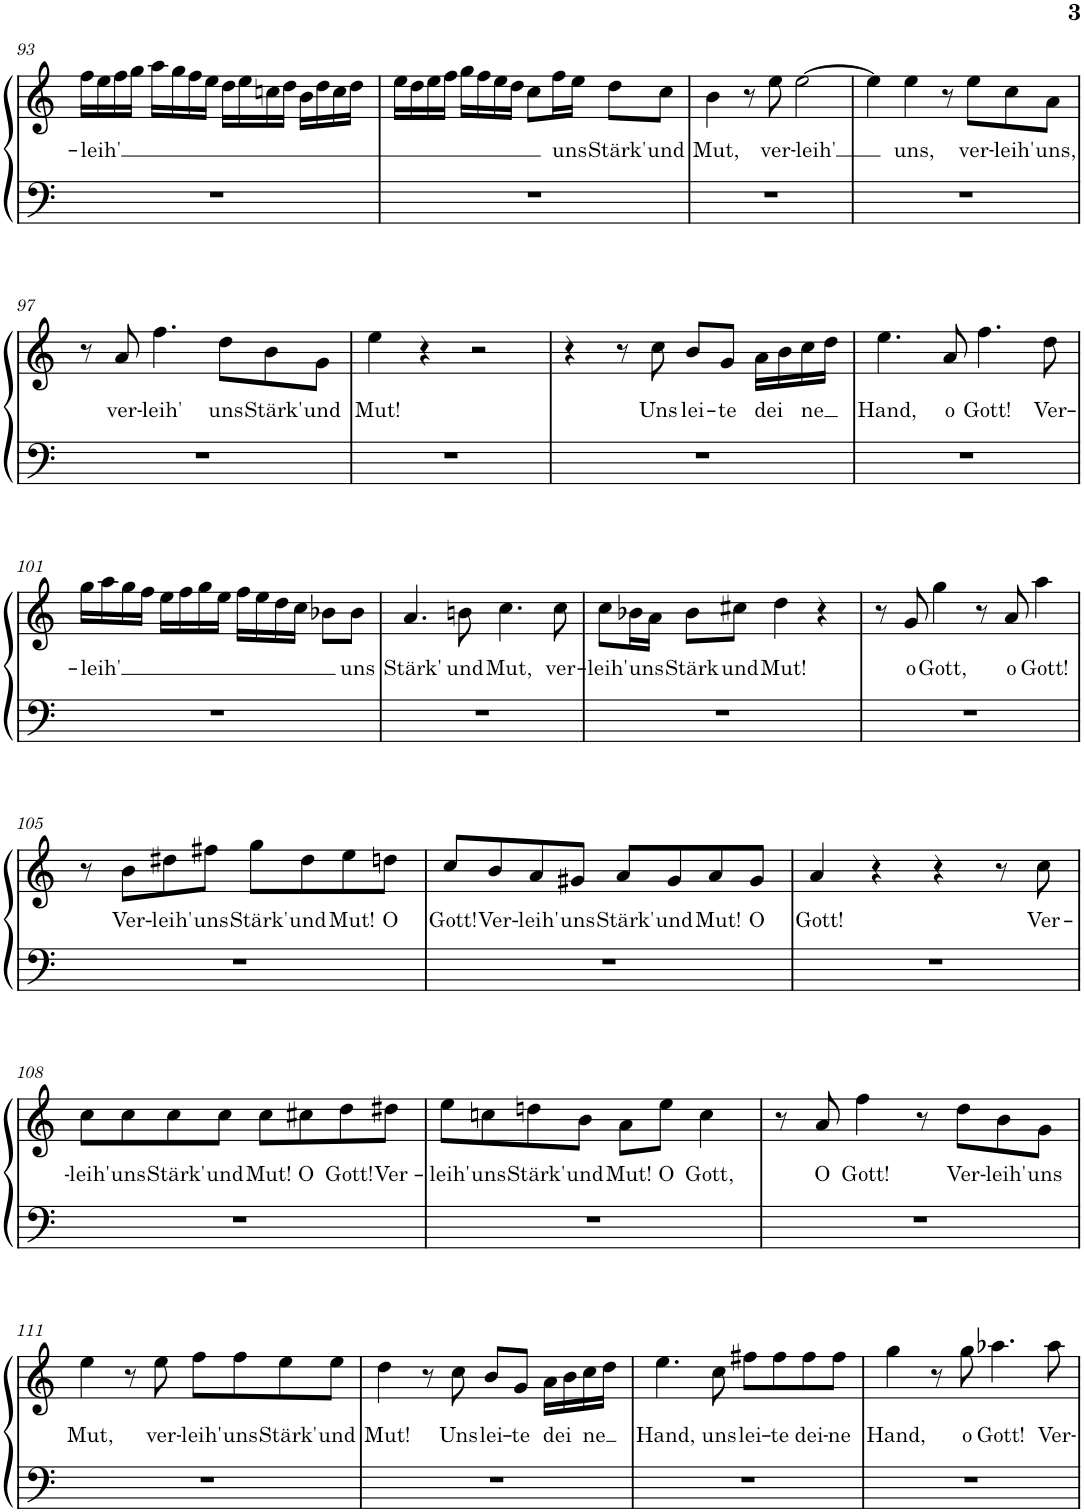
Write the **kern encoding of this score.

**kern	**kern	**text
*part1	*part1	*part1
*staff2	*staff1	*staff1
*I"Piano	*	*
*I'Pno.	*	*
!!LO:PB:g=z
*clefF4	*clefG2	*
*k[]	*k[]	*
*M4/4	*M4/4	*
*met(c)	*met(c)	*
=93	=93	=93
!	!	!LO:LY:b
1r	16ff\LL	-leih'
.	16ee\	.
.	16ff\	.
.	16gg\JJ	.
.	16aa\LL	.
.	16gg\	.
.	16ff\	.
.	16ee\JJ	.
.	16dd\LL	.
.	16ee\	.
.	16ccn\	.
.	16dd\JJ	.
.	16b\LL	.
.	16dd\	.
.	16cc\	.
.	16dd\JJ	.
=94	=94	=94
1r	16ee\LL	.
.	16dd\	.
.	16ee\	.
.	16ff\JJ	.
.	16gg\LL	.
.	16ff\	.
.	16ee\	.
.	16dd\JJ	.
.	8cc\L	.
!	!	!LO:LY:b
.	16ff\L	uns
.	16ee\JJ	.
!	!	!LO:LY:b
.	8dd\L	Stärk'
!	!	!LO:LY:b
.	8cc\J	und
=95	=95	=95
!	!	!LO:LY:b
1r	4b\	Mut,
.	8r	.
!	!	!LO:LY:b
.	8ee\	ver-
!	!	!LO:LY:b
.	[2ee\	-leih'
=96	=96	=96
1r	4ee\]	.
!	!	!LO:LY:b
.	4ee\	uns,
.	8r	.
!	!	!LO:LY:b
.	8ee\L	ver-
!	!	!LO:LY:b
.	8cc\	-leih'
!	!	!LO:LY:b
.	8a\J	uns,
!!LO:LB:g=z
=97	=97	=97
1r	8r	.
!	!	!LO:LY:b
.	8a/	ver-
!	!	!LO:LY:b
.	4.ff\	-leih'
!	!	!LO:LY:b
.	8dd\L	uns
!	!	!LO:LY:b
.	8b\	Stärk'
!	!	!LO:LY:b
.	8g\J	und
=98	=98	=98
!	!	!LO:LY:b
1r	4ee\	Mut!
.	4r	.
.	2r	.
=99	=99	=99
1r	4r	.
.	8r	.
!	!	!LO:LY:b
.	8cc\	Uns
!	!	!LO:LY:b
.	8b/L	lei-
!	!	!LO:LY:b
.	8g/J	-te
!	!	!LO:LY:b
.	16a\LL	dei
.	16b\	.
!	!	!LO:LY:b
.	16cc\	ne
.	16dd\JJ	.
=100	=100	=100
!	!	!LO:LY:b
1r	4.ee\	Hand,
!	!	!LO:LY:b
.	8a/	o
!	!	!LO:LY:b
.	4.ff\	Gott!
!	!	!LO:LY:b
.	8dd\	Ver-
!!LO:LB:g=z
=101	=101	=101
!	!	!LO:LY:b
1r	16gg\LL	-leih'
.	16aa\	.
.	16gg\	.
.	16ff\JJ	.
.	16ee\LL	.
.	16ff\	.
.	16gg\	.
.	16ee\JJ	.
.	16ff\LL	.
.	16ee\	.
.	16dd\	.
.	16cc\JJ	.
.	8b-X\L	.
!	!	!LO:LY:b
.	8b-\J	uns
=102	=102	=102
!	!	!LO:LY:b
1r	4.a/	Stärk'
!	!	!LO:LY:b
.	8bn\	und
!	!	!LO:LY:b
.	4.cc\	Mut,
!	!	!LO:LY:b
.	8cc\	ver-
=103	=103	=103
!	!	!LO:LY:b
1r	8cc\L	-leih'
!	!	!LO:LY:b
.	16b-X\L	uns
.	16a\JJ	.
!	!	!LO:LY:b
.	8b-\L	Stärk
!	!	!LO:LY:b
.	8cc#X\J	und
!	!	!LO:LY:b
.	4dd\	Mut!
.	4r	.
=104	=104	=104
1r	8r	.
!	!	!LO:LY:b
.	8g/	o
!	!	!LO:LY:b
.	4gg\	Gott,
.	8r	.
!	!	!LO:LY:b
.	8a/	o
!	!	!LO:LY:b
.	4aa\	Gott!
!!LO:LB:g=z
=105	=105	=105
1r	8r	.
!	!	!LO:LY:b
.	8b\L	Ver-
!	!	!LO:LY:b
.	8dd#X\	-leih'
!	!	!LO:LY:b
.	8ff#X\J	uns
!	!	!LO:LY:b
.	8gg\L	Stärk'
!	!	!LO:LY:b
.	8dd#\	und
!	!	!LO:LY:b
.	8ee\	Mut!
!	!	!LO:LY:b
.	8ddn\J	O
=106	=106	=106
!	!	!LO:LY:b
1r	8cc/L	Gott!
!	!	!LO:LY:b
.	8b/	Ver-
!	!	!LO:LY:b
.	8a/	-leih'
!	!	!LO:LY:b
.	8g#X/J	uns
!	!	!LO:LY:b
.	8a/L	Stärk'
!	!	!LO:LY:b
.	8g#/	und
!	!	!LO:LY:b
.	8a/	Mut!
!	!	!LO:LY:b
.	8g#/J	O
=107	=107	=107
!	!	!LO:LY:b
1r	4a/	Gott!
.	4r	.
.	4r	.
.	8r	.
!	!	!LO:LY:b
.	8cc\	Ver-
!!LO:LB:g=z
=108	=108	=108
!	!	!LO:LY:b
1r	8cc\L	-leih'
!	!	!LO:LY:b
.	8cc\	uns
!	!	!LO:LY:b
.	8cc\	Stärk'
!	!	!LO:LY:b
.	8cc\J	und
!	!	!LO:LY:b
.	8cc\L	Mut!
!	!	!LO:LY:b
.	8cc#X\	O
!	!	!LO:LY:b
.	8dd\	Gott!
!	!	!LO:LY:b
.	8dd#X\J	Ver-
=109	=109	=109
!	!	!LO:LY:b
1r	8ee\L	-leih'
!	!	!LO:LY:b
.	8ccn\	uns
!	!	!LO:LY:b
.	8ddn\	Stärk'
!	!	!LO:LY:b
.	8b\J	und
!	!	!LO:LY:b
.	8a\L	Mut!
!	!	!LO:LY:b
.	8ee\J	O
!	!	!LO:LY:b
.	4cc\	Gott,
=110	=110	=110
1r	8r	.
!	!	!LO:LY:b
.	8a/	O
!	!	!LO:LY:b
.	4ff\	Gott!
.	8r	.
!	!	!LO:LY:b
.	8dd\L	Ver-
!	!	!LO:LY:b
.	8b\	-leih'
!	!	!LO:LY:b
.	8g\J	uns
!!LO:LB:g=z
=111	=111	=111
!	!	!LO:LY:b
1r	4ee\	Mut,
.	8r	.
!	!	!LO:LY:b
.	8ee\	ver-
!	!	!LO:LY:b
.	8ff\L	-leih'
!	!	!LO:LY:b
.	8ff\	uns
!	!	!LO:LY:b
.	8ee\	Stärk'
!	!	!LO:LY:b
.	8ee\J	und
=112	=112	=112
!	!	!LO:LY:b
1r	4dd\	Mut!
.	8r	.
!	!	!LO:LY:b
.	8cc\	Uns
!	!	!LO:LY:b
.	8b/L	lei-
!	!	!LO:LY:b
.	8g/J	-te
!	!	!LO:LY:b
.	16a\LL	dei
.	16b\	.
!	!	!LO:LY:b
.	16cc\	ne
.	16dd\JJ	.
=113	=113	=113
!	!	!LO:LY:b
1r	4.ee\	Hand,
!	!	!LO:LY:b
.	8cc\	uns
!	!	!LO:LY:b
.	8ff#X\L	lei-
!	!	!LO:LY:b
.	8ff#\	-te
!	!	!LO:LY:b
.	8ff#\	dei-
!	!	!LO:LY:b
.	8ff#\J	-ne
=114	=114	=114
!	!	!LO:LY:b
1r	4gg\	Hand,
.	8r	.
!	!	!LO:LY:b
.	8gg\	o
!	!	!LO:LY:b
.	4.aa-X\	Gott!
!	!	!LO:LY:b
.	8aa-\	Ver-
=	=	=
*-	*-	*-
